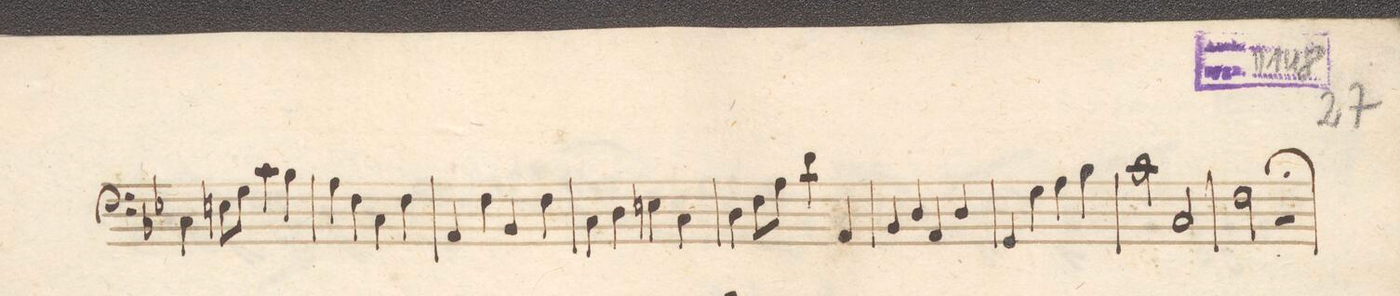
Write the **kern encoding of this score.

**kern	**dynam
*I"Basso e Violoncello	*
*clefF4	*
*k[b-e-]	*
*met(c)	*
*M4/4	*
4C\	.
8En\L	.
8G\J	.
4c\	.
4B-\	.
=42	=42
4A\	.
4F\	.
4C\	.
4F\	.
=43	=43
4AA/	.
4F\	.
4BB-/	.
4F\	.
=44	=44
4C\	.
4D\	.
4En\	.
4C\	.
=45	=45
4D\	.
8F\L	.
8A\J	.
4d\	.
4AA/	.
=46	=46
4BB-/	.
4D/	.
4AA/	.
4D/	.
=47	=47
4GG/	.
4G\	.
4A\	.
4B-\	.
=48	=48
2c\	.
2C/	.
=49	=49
2F\	.
2r;	.
=50	=50
*-	*-
